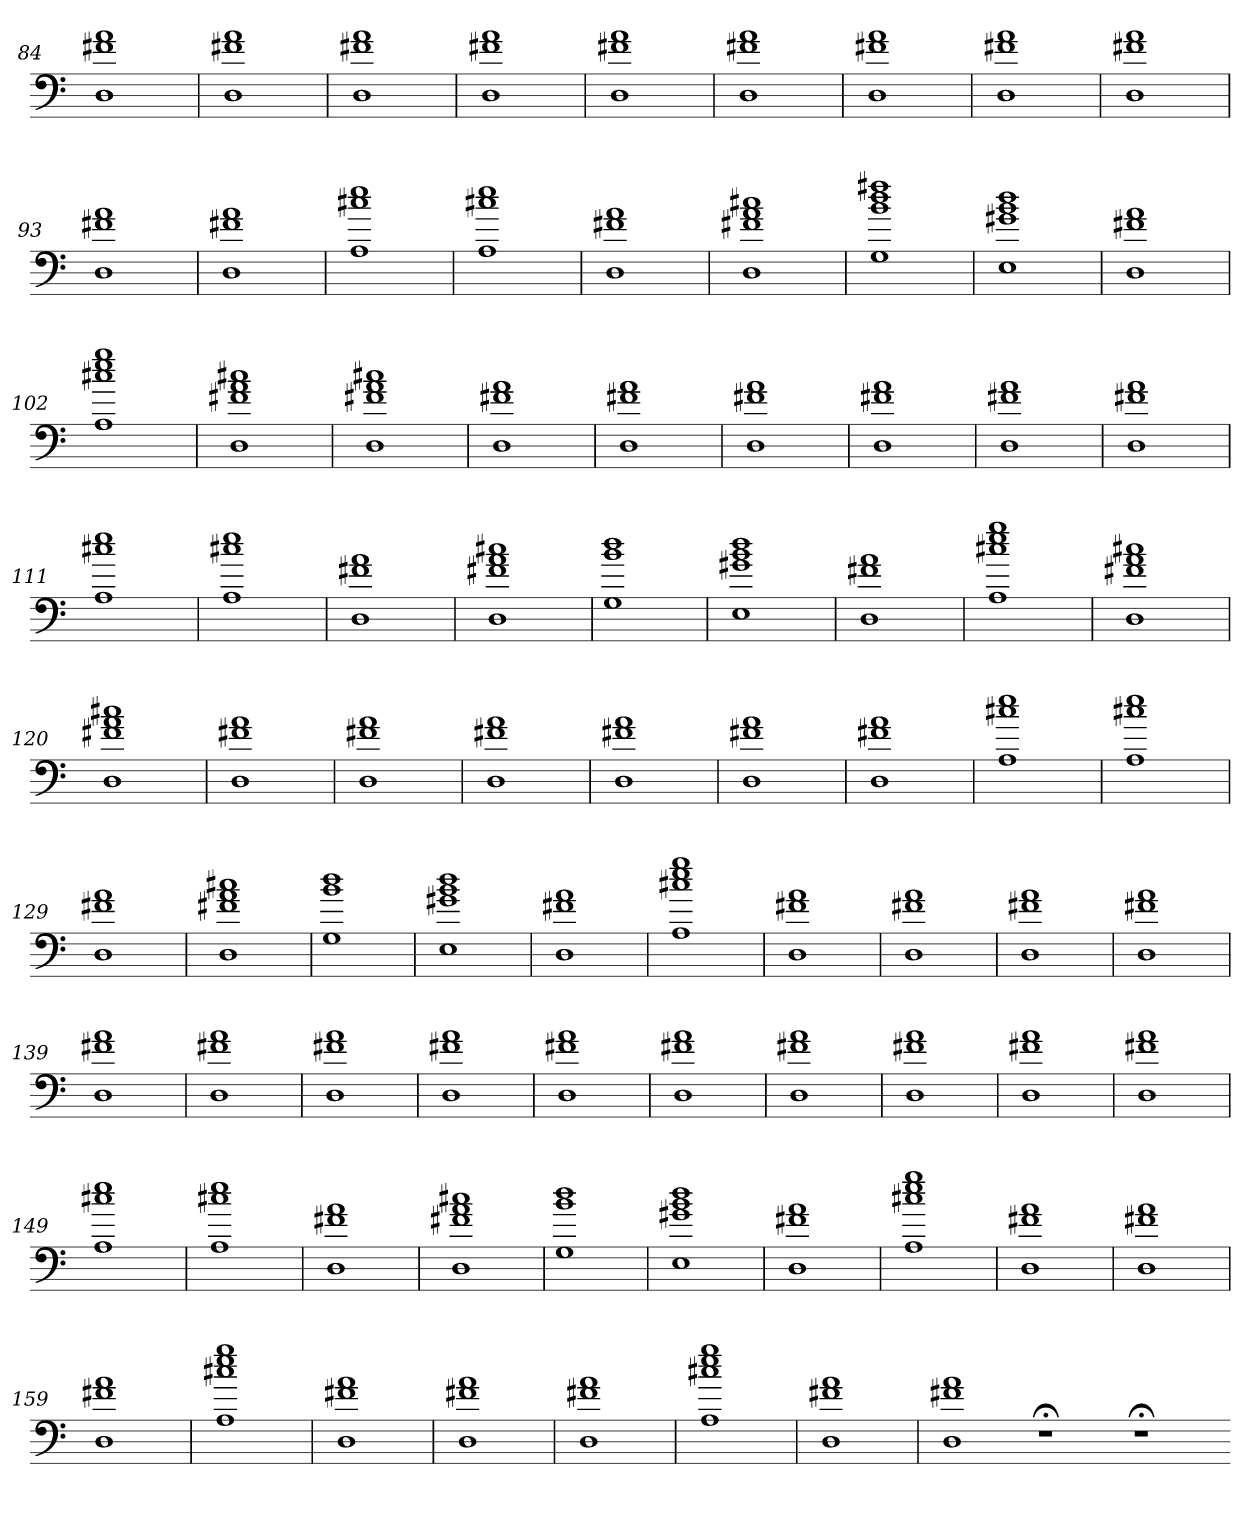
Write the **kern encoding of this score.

**kern
*part1
*staff1
=84
1D 1f#X 1a
=85
1D 1f#X 1a
=86
1D 1f#X 1a
=87
1D 1f#X 1a
=88
1D 1f#X 1a
=89
1D 1f#X 1a
=90
1D 1f#X 1a
=91
1D 1f#X 1a
=92
1D 1f#X 1a
=93
1D 1f#X 1a
=94
1D 1f#X 1a
=95
1A 1cc#X 1ee
=96
1A 1cc#X 1ee
=97
1D 1f#X 1a
=98
1D 1f#X 1a 1cc#X
=99
1G 1b 1dd 1ff#X
=100
1E 1g#X 1b 1dd
=101
1D 1f#X 1a
=102
1A 1cc#X 1ee 1gg
=103
1D 1f#X 1a 1cc#X
=104
1D 1f#X 1a 1cc#X
=105
1D 1f#X 1a
=106
1D 1f#X 1a
=107
1D 1f#X 1a
=108
1D 1f#X 1a
=109
1D 1f#X 1a
=110
1D 1f#X 1a
=111
1A 1cc#X 1ee
=112
1A 1cc#X 1ee
=113
1D 1f#X 1a
=114
1D 1f#X 1a 1cc#X
=115
1G 1b 1dd
=116
1E 1g#X 1b 1dd
=117
1D 1f#X 1a
=118
1A 1cc#X 1ee 1gg
=119
1D 1f#X 1a 1cc#X
=120
1D 1f#X 1a 1cc#X
=121
1D 1f#X 1a
=122
1D 1f#X 1a
=123
1D 1f#X 1a
=124
1D 1f#X 1a
=125
1D 1f#X 1a
=126
1D 1f#X 1a
=127
1A 1cc#X 1ee
=128
1A 1cc#X 1ee
=129
1D 1f#X 1a
=130
1D 1f#X 1a 1cc#X
=131
1G 1b 1dd
=132
1E 1g#X 1b 1dd
=133
1D 1f#X 1a
=134
1A 1cc#X 1ee 1gg
=135
1D 1f#X 1a
=136
1D 1f#X 1a
=137
1D 1f#X 1a
=138
1D 1f#X 1a
=139
1D 1f#X 1a
=140
1D 1f#X 1a
=141
1D 1f#X 1a
=142
1D 1f#X 1a
=143
1D 1f#X 1a
=144
1D 1f#X 1a
=145
1D 1f#X 1a
=146
1D 1f#X 1a
=147
1D 1f#X 1a
=148
1D 1f#X 1a
=149
1A 1cc#X 1ee
=150
1A 1cc#X 1ee
=151
1D 1f#X 1a
=152
1D 1f#X 1a 1cc#X
=153
1G 1b 1dd
=154
1E 1g#X 1b 1dd
=155
1D 1f#X 1a
=156
1A 1cc#X 1ee 1gg
=157
1D 1f#X 1a
=158
1D 1f#X 1a
=159
1D 1f#X 1a
=160
1A 1cc#X 1ee 1gg
=161
1D 1f#X 1a
=162
1D 1f#X 1a
=163
1D 1f#X 1a
=164
1A 1cc#X 1ee 1gg
=165
1D 1f#X 1a
=166
1D 1f#X 1a
1r;<
1r;<
=-
*-
